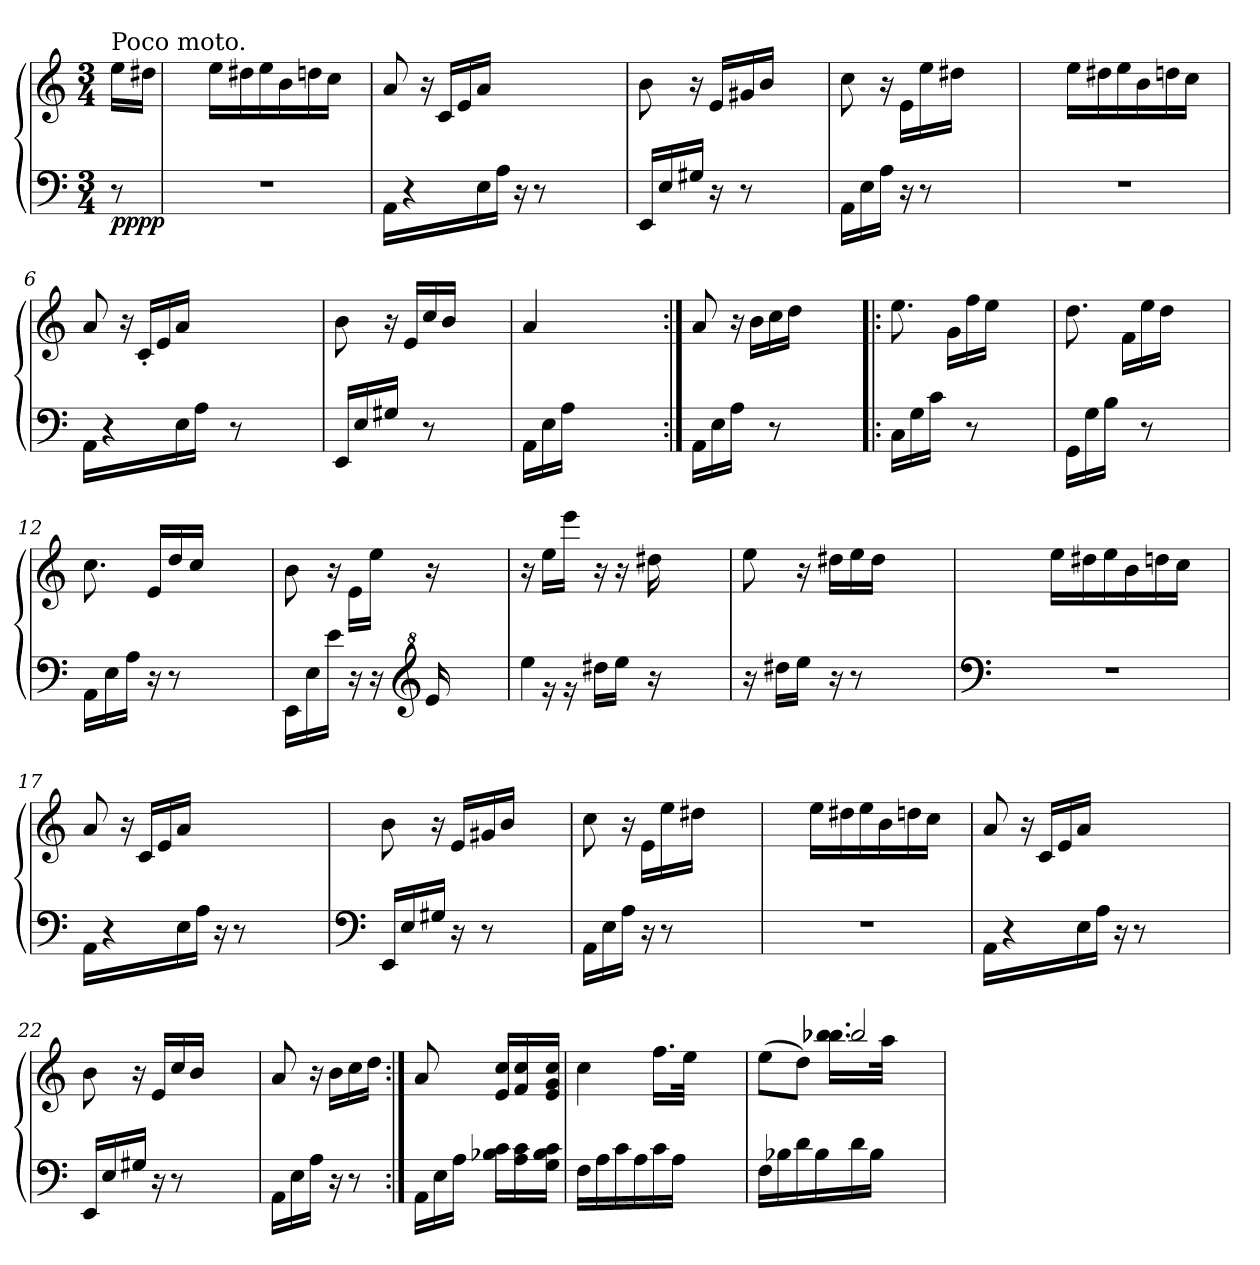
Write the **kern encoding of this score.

**kern	**kern	**dynam
*part1	*part1	*part1
*staff2	*staff1	*staff1/2
*clefF4	*clefG2	*
*k[]	*k[]	*
*M3/4	*M3/4	*
*MM120	*MM120	*
=	=	=
!	!LO:TX:a:t=Poco moto.	!
!	!	!LO:DY:b=2
!	!	!LO:DY:n=1:b
8r	16ee\LL	pp pp
.	16dd#X\JJ	.
=1	=1	=1
2.r	4ryy	.
.	16ee\LL	.
.	16dd#X\	.
.	16ee\	.
.	16b\	.
.	16ddn\	.
.	16cc\JJ	.
.	8ryy	.
=2	=2	=2
16AA\LL	8a/	.
4r	.	.
.	16r	.
.	16c/LL	.
.	16e/	.
16E\	16a/JJ	.
16A\JJ	4.ryy	.
16r	.	.
8r	.	.
4.ryy	.	.
.	4ryy	.
=3	=3	=3
16EE/LL	8b\	.
16E/	.	.
16G#X/JJ	16r	.
16r	16e/LL	.
8r	16g#X/	.
.	16b/JJ	.
4.ryy	4.ryy	.
=4	=4	=4
16AA\LL	8cc\	.
16E\	.	.
16A\JJ	16r	.
16r	16e\LL	.
8r	16ee\	.
.	16dd#X\JJ	.
4.ryy	4.ryy	.
=5	=5	=5
2.r	4ryy	.
.	16ee\LL	.
.	16dd#X\	.
.	16ee\	.
.	16b\	.
.	16ddn\	.
.	16cc\JJ	.
.	8ryy	.
!!LO:LB:g=z
=6	=6	=6
16AA\LL	8a/	.
4r	.	.
.	16r	.
.	16c'/LL	.
.	16e/	.
16E\	16a/JJ	.
16A\JJ	4.ryy	.
16ryy	.	.
8r	.	.
4.ryy	.	.
.	4ryy	.
=7	=7	=7
16EE/LL	8b\	.
16E/	.	.
16G#X/JJ	16r	.
16ryy	16e/LL	.
8r	16cc/	.
.	16b/JJ	.
4.ryy	4.ryy	.
=8	=8	=8
16AA\LL	4a/	.
16E\	.	.
16A\JJ	.	.
2ryy	.	.
.	2ryy	.
16ryy	.	.
=9:|!	=9:|!	=9:|!
16AA\LL	8a/	.
16E\	.	.
16A\JJ	16r	.
16ryy	16b\LL	.
8r	16cc\	.
.	16dd\JJ	.
4.ryy	4.ryy	.
=10!|:	=10!|:	=10!|:
16C\LL	8.ee\	.
16G\	.	.
16c\JJ	.	.
16ryy	16g\LL	.
8r	16ff\	.
.	16ee\JJ	.
4.ryy	4.ryy	.
=11	=11	=11
16GG\LL	8.dd\	.
16G\	.	.
16B\JJ	.	.
16ryy	16f\LL	.
8r	16ee\	.
.	16dd\JJ	.
4.ryy	4.ryy	.
!!LO:PB:g=z
=12	=12	=12
16AA\LL	8.cc\	.
16E\	.	.
16A\JJ	.	.
16r	16e/LL	.
8r	16dd/	.
.	16cc/JJ	.
4.ryy	4.ryy	.
=13	=13	=13
16EE\LL	8b\	.
16E\	.	.
16e\JJ	16r	.
16r	16e\LL	.
16r	16ee\JJ	.
*clefG^2	*	*
16ee/	16r	.
4.ryy	4.ryy	.
=14	=14	=14
*^	*	*
4eee\	16ryy	16r	.
.	16r	16ee\LL	.
.	16r	16eee\JJ	.
.	16ddd#X\LL	16r	.
16ryy	16eee\JJ	16r	.
16r	4..ryy	16dd#X\	.
4.ryy	.	4.ryy	.
*v	*v	*	*
=15	=15	=15
16r	8ee\	.
16ddd#X\LL	.	.
16eee\JJ	16r	.
16r	16dd#X\LL	.
8r	16ee\	.
.	16dd#\JJ	.
4.ryy	4.ryy	.
=16	=16	=16
*clefF4	*	*
2.r	4ryy	.
.	16ee\LL	.
.	16dd#X\	.
.	16ee\	.
.	16b\	.
.	16ddn\	.
.	16cc\JJ	.
.	8ryy	.
!!LO:LB:g=z
=17	=17	=17
16AA\LL	8a/	.
4r	.	.
.	16r	.
.	16c/LL	.
.	16e/	.
16E\	16a/JJ	.
16A\JJ	4.ryy	.
16r	.	.
8r	.	.
4.ryy	.	.
.	4ryy	.
!!LO:LB:g=z
=18	=18	=18
*clefF4	*	*
16EE/LL	8b\	.
16E/	.	.
16G#X/JJ	16r	.
16r	16e/LL	.
8r	16g#X/	.
.	16b/JJ	.
4.ryy	4.ryy	.
=19	=19	=19
16AA\LL	8cc\	.
16E\	.	.
16A\JJ	16r	.
16r	16e\LL	.
8r	16ee\	.
.	16dd#X\JJ	.
4.ryy	4.ryy	.
=20	=20	=20
2.r	4ryy	.
.	16ee\LL	.
.	16dd#X\	.
.	16ee\	.
.	16b\	.
.	16ddn\	.
.	16cc\JJ	.
.	8ryy	.
=21	=21	=21
16AA\LL	8a/	.
4r	.	.
.	16r	.
.	16c/LL	.
.	16e/	.
16E\	16a/JJ	.
16A\JJ	4.ryy	.
16r	.	.
8r	.	.
4.ryy	.	.
.	4ryy	.
=22	=22	=22
16EE/LL	8b\	.
16E/	.	.
16G#X/JJ	16r	.
16r	16e/LL	.
8r	16cc/	.
.	16b/JJ	.
4.ryy	4.ryy	.
!!LO:LB:g=z
=23	=23	=23
16AA\LL	8a/	.
16E\	.	.
16A\JJ	16r	.
16r	16b\LL	.
8r	16cc\	.
.	16dd\JJ	.
!!LO:LB:g=z
=23X1:|!	=23X1:|!	=23X1:|!
16AA\LL	8a/	.
16E\	.	.
16A\JJ	16ryy	.
16B-X\ 16c\LL	16e/ 16cc/LL	.
16A\ 16c\	16f/ 16cc/	.
16G\ 16B-\ 16c\JJ	16e/ 16g/ 16cc/JJ	.
=24	=24	=24
16F\LL	4cc\	.
16A\	.	.
16c\	.	.
16A\	.	.
16c\	16.ff\LL	.
16A\JJ	.	.
.	32ee\JJk	.
4.ryy	4.ryy	.
=25	=25	=25
*	*^	*
16F\LL	(>8ee\L	4ryy	.
16B-X\	.	.	.
16d\	8dd\J)	.	.
16B-\	.	.	.
16d\	2bb-X/	16.bb-X\ 16.bb-\LL	.
16B-\JJ	.	.	.
.	.	32aa\JJk	.
4.ryy	.	4.ryy	.
*	*v	*v	*
=	=	=
*-	*-	*-
